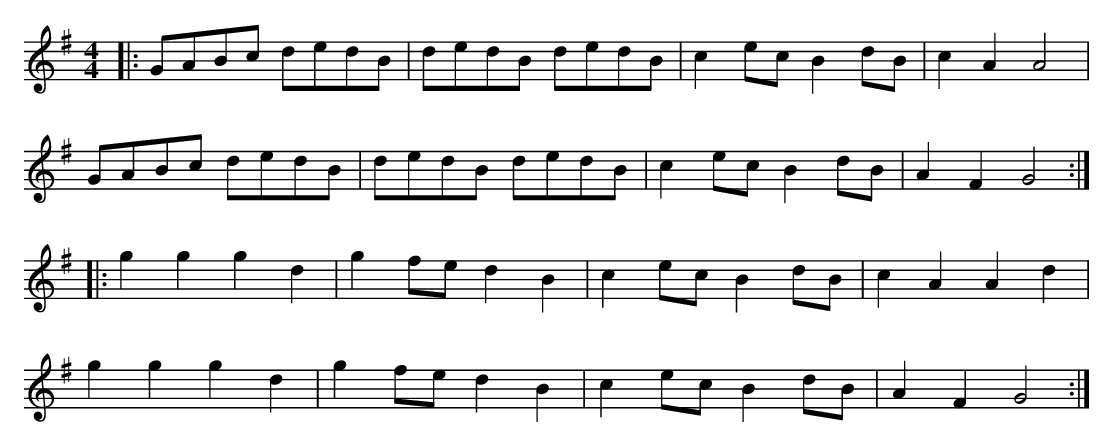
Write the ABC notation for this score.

X:1
M:4/4
K:G
|:GABc dedB|dedB dedB|c2ec B2dB|c2A2A4|
GABc dedB|dedB dedB|c2ec B2dB|A2F2G4:|
|:g2g2 g2d2|g2fe d2 B2|c2ec B2dB|c2A2A2d2|
g2g2g2d2|g2fe d2 B2|c2ec B2dB|A2F2 G4:|
